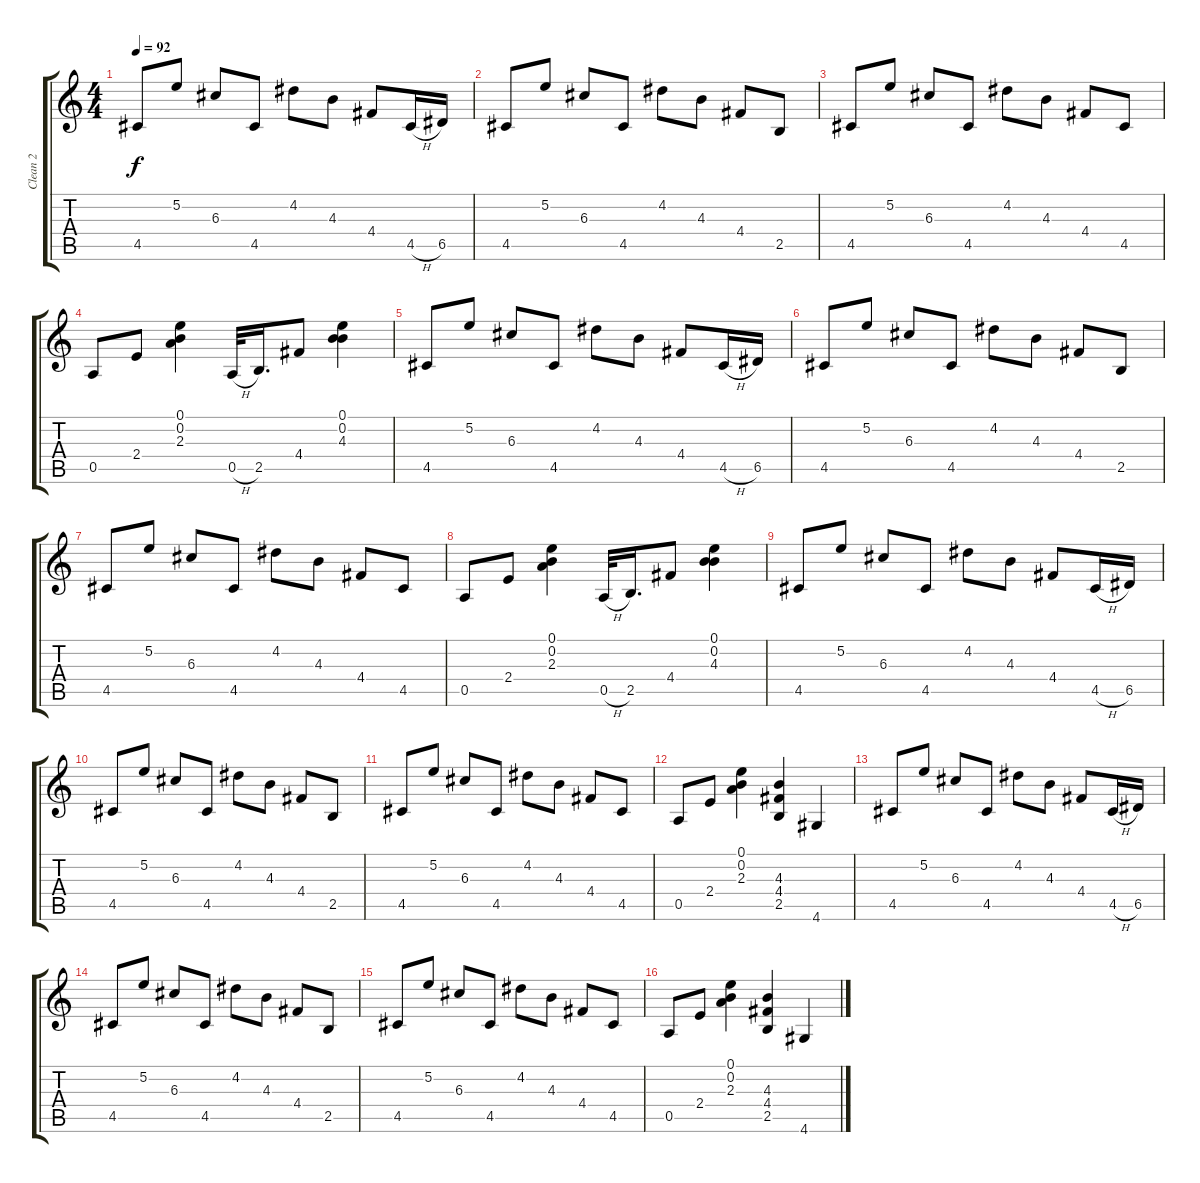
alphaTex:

\track ("Clean 2" "Clean 2") {instrument acousticguitarsteel}
\staff {score tabs}
\tuning (E4 B3 G3 D3 A2 E2) {hide}
\ts (4 4)
\tempo 92
\clef g2
\ks c
4.5.8{dy f instrument acousticguitarsteel} 5.2.8 6.3.8 4.5.8 4.2.8 4.3.8 4.4.8 4.5{h}.16 6.5.16 |
4.5.8 5.2.8 6.3.8 4.5.8 4.2.8 4.3.8 4.4.8 2.5.8 |
4.5.8 5.2.8 6.3.8 4.5.8 4.2.8 4.3.8 4.4.8 4.5.8 |
0.5.8 2.4.8 (0.1 0.2 2.3).4 0.5{h}.32 2.5.16{d} 4.4.8 (0.1 0.2 4.3).4 |
4.5.8 5.2.8 6.3.8 4.5.8 4.2.8 4.3.8 4.4.8 4.5{h}.16 6.5.16 |
4.5.8 5.2.8 6.3.8 4.5.8 4.2.8 4.3.8 4.4.8 2.5.8 |
4.5.8 5.2.8 6.3.8 4.5.8 4.2.8 4.3.8 4.4.8 4.5.8 |
0.5.8 2.4.8 (0.1 0.2 2.3).4 0.5{h}.32 2.5.16{d} 4.4.8 (0.1 0.2 4.3).4 |
4.5.8 5.2.8 6.3.8 4.5.8 4.2.8 4.3.8 4.4.8 4.5{h}.16 6.5.16 |
4.5.8 5.2.8 6.3.8 4.5.8 4.2.8 4.3.8 4.4.8 2.5.8 |
4.5.8 5.2.8 6.3.8 4.5.8 4.2.8 4.3.8 4.4.8 4.5.8 |
0.5.8 2.4.8 (0.1 0.2 2.3).4 (4.3 4.4 2.5).4 4.6.4 |
4.5.8 5.2.8 6.3.8 4.5.8 4.2.8 4.3.8 4.4.8 4.5{h}.16 6.5.16 |
4.5.8 5.2.8 6.3.8 4.5.8 4.2.8 4.3.8 4.4.8 2.5.8 |
4.5.8 5.2.8 6.3.8 4.5.8 4.2.8 4.3.8 4.4.8 4.5.8 |
0.5.8 2.4.8 (0.1 0.2 2.3).4 (4.3 4.4 2.5).4 4.6.4
